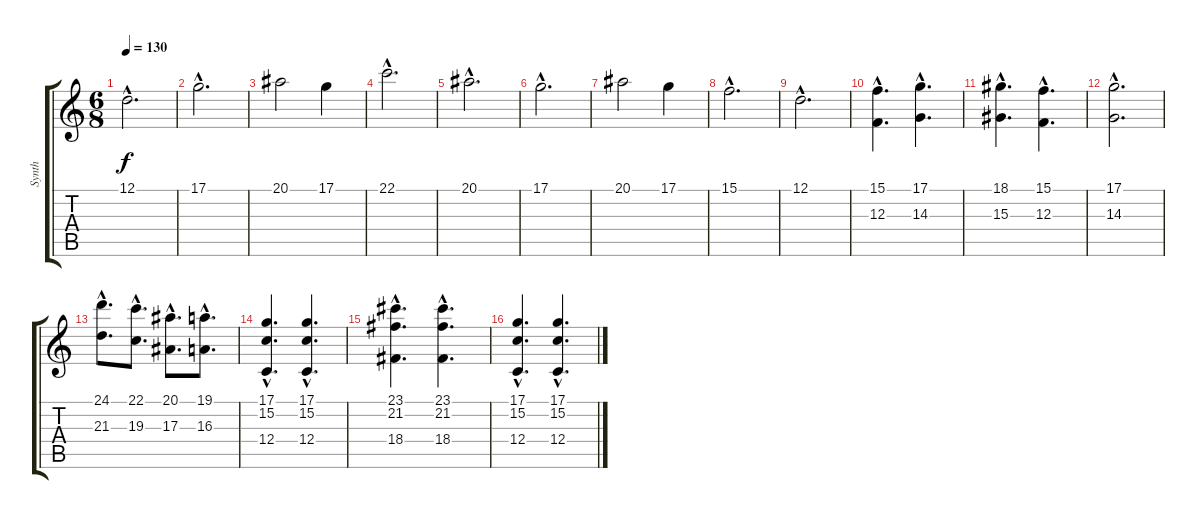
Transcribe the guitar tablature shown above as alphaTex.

\track ("Synth" "Synth") {instrument orchestrahit}
\staff {score tabs}
\tuning (D4 A3 F3 C3 G2 C2) {hide}
\ts (6 8)
\tempo 130
\clef g2
\ks c
12.1{hac}.2{d dy f} |
17.1{hac}.2{d} |
20.1.2 17.1.4 |
22.1{hac}.2{d} |
20.1{hac}.2{d} |
17.1{hac}.2{d} |
20.1.2 17.1.4 |
15.1{hac}.2{d} |
12.1{hac}.2{d} |
(15.1{hac} 12.3{hac}).4{d} (17.1{hac} 14.3{hac}).4{d} |
(18.1{hac} 15.3{hac}).4{d} (15.1{hac} 12.3{hac}).4{d} |
(17.1{hac} 14.3{hac}).2{d} |
(24.1{hac} 21.3{hac}).8{d instrument orchestrahit} (22.1{hac} 19.3{hac}).8{d} (20.1{hac} 17.3{hac}).8{d} (19.1{hac} 16.3{hac}).8{d} |
\section ("" "")
(17.1{hac} 15.2{hac} 12.4{hac}).4{d} (17.1{hac} 15.2{hac} 12.4{hac}).4{d} |
(23.1{hac} 21.2{hac} 18.4{hac}).4{d} (23.1{hac} 21.2{hac} 18.4{hac}).4{d} |
(17.1{hac} 15.2{hac} 12.4{hac}).4{d} (17.1{hac} 15.2{hac} 12.4{hac}).4{d}
